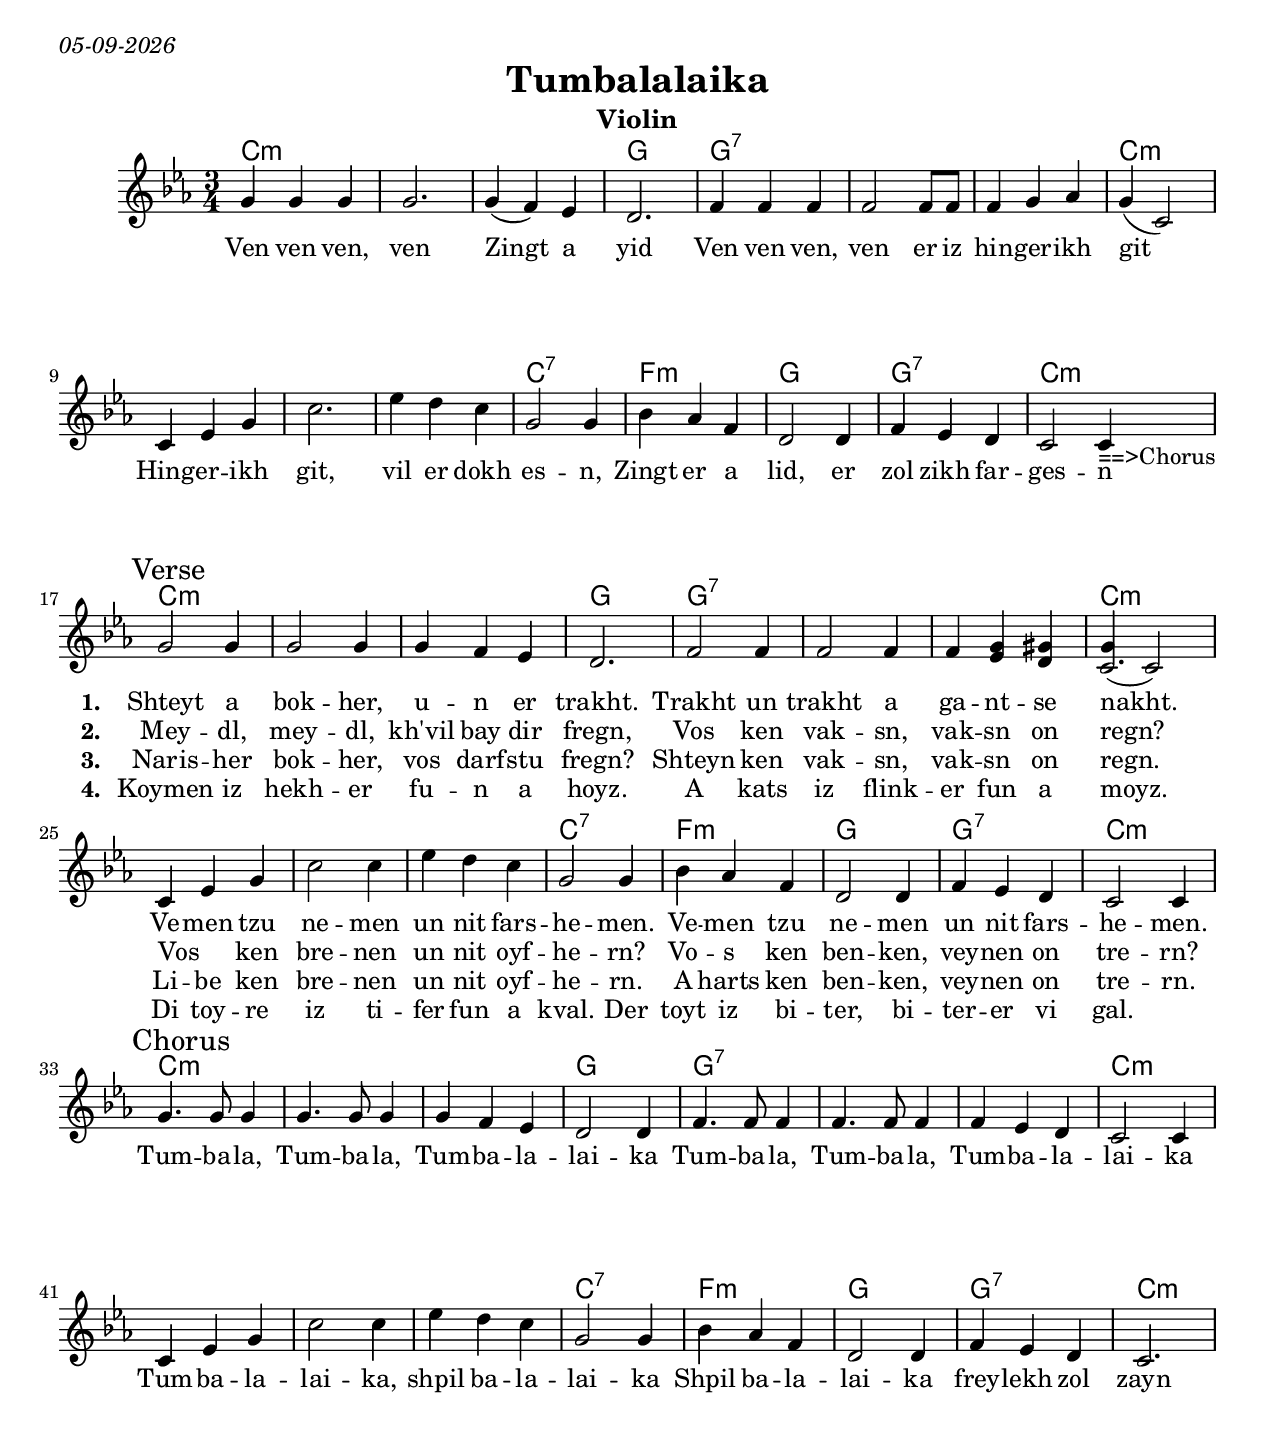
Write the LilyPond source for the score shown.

\version "2.18.0"
\include "english.ly"
%\pointAndClickOff
\paper{
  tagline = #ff
  print-all-headers = ##t
  #(set-paper-size "letter")
}
date = #(strftime "%d-%m-%Y" (localtime (current-time)))

\markup{ \italic{ \date }  }

%\markup{ Got something to say? }

global = {
  \clef treble
  \key c \minor
  \time 3/4
  \set Score.markFormatter = #format-mark-box-alphabet
}

%#################################### Melody ########################

melody = \relative c'' {
  \global
  %\partial 16*3 a16 d f   %lead in notes

   % Introduction
   g4 g g
   g2.
   g4 (f) ef
   d2.

   f4 f f
   f2 f8 f
   f4 g af

   g4 (c,2)

   c4 ef g
   c2.
   ef4 d c
   g2 g4

   bf4 af f
   d2 d4
   f4 ef d
   c2 c4 _"==>Chorus"


 % \repeat volta 2{
    \mark Verse
    g'2 g4
    g2 g4
    g4 f ef
    d2.

    f2 f4
    f2 f4
    %f4 <<ef g>> <<d gs>>
    f4
    <<{ef4 d
      c2.}
      {g'4 gs
    g4 (c,2)}>>


    c4 ef g
    c2 c4
    ef4 d c
    g2 g4
    bf4 af f
    d2 d4
    f4 ef d
    c2 c4
 % }
 \break

  %\repeat volta 2{
   \mark Chorus

    g'4. g8 g4
    g4. g8 g4
    g4 f ef
    d2 d4

    f4. f8 f4
    f4. f8 f4
    f4 ef d
    c2 c4
    c4 ef g
    c2 c4

    ef4 d c
    g2 g4
    bf4 af f
    d2 d4
    f4 ef d
    c2.
 % }


}
%################################# Lyrics #####################
\addlyrics{
           % \repeat unfold  40{\skip 2}
            Ven ven ven, ven
            Zingt a yid
            Ven ven ven, ven er iz hin -- ger -- ikh git
            Hing -- er -- ikh git, vil er dokh es -- n,
            Zingt er a lid, er zol zikh far -- ges -- n

            \set stanza = #"1. "
            Shteyt a bok -- her, u -- n er trakht.
            Trakht un trakht a ga -- nt -- se  nakht.
            Ve -- men tzu ne -- men un nit fars -- he -- men.
            Ve -- men tzu ne -- men un nit fars -- he -- men.
            Tum -- ba -- la, Tum -- ba -- la, Tum -- ba -- la -- lai -- ka
            Tum -- ba -- la, Tum -- ba -- la, Tum -- ba -- la -- lai -- ka
            Tum -- ba -- la -- lai -- ka, shpil ba -- la -- lai -- ka
            Shpil ba -- la -- lai -- ka  frey -- lekh zol zayn
            (au: sh -- pil ba -- la -- lay -- ke, frey -- lekh zol zayn!)

}

\addlyrics {
             \repeat unfold  36{\skip 2}
             \set stanza = #"2. "
             Mey -- dl, mey -- dl, kh'vil bay dir fregn,
             Vos ken vak -- sn, vak -- sn on regn?
             Vos _ ken bre -- nen un nit oyf -- he -- rn?
             Vo -- s   ken ben -- ken, vey -- nen on tre -- rn?
}

\addlyrics {
             \repeat unfold  36{\skip 2}
             \set stanza = #"3. "
             Naris -- her bok -- her, vos darf -- stu fregn?
             Shteyn ken vak -- sn, vak -- sn on regn.
             Li -- be ken bre -- nen un nit oyf -- he -- rn.
             A harts ken ben -- ken, vey -- nen on tre -- rn.
}
\addlyrics {
             \repeat unfold  36{\skip 2}
             \set stanza = #"4. "
             Koymen iz hekh -- er fu -- n  a hoyz.
             A kats iz flink -- er fun a moyz.
             Di toy -- re iz ti -- fer fun a kval.
             Der toyt iz bi -- ter, bi -- ter -- er vi gal.

}
%################################# Chords #######################
harmonies = \chordmode {
  c4*9:m
  g4*3
  g4*9:7
  c4*12:m
  c4*3:7
  f4*3:m
  g4*3
  g4*3:7
  c4*3:m


  c4*9:m
  g4*3
  g4*9:7
  c4*12:m
  c4*3:7
  f4*3:m
  g4*3
  g4*3:7
  c4*3:m
  %chorus
  c4*9:m
  g4*3
  g4*9:7
  c4*12:m
  c4*3:7
  f4*3:m
  g4*3
  g4*3:7
  c4*3:m



}

\score {
  <<
    \new ChordNames {
      \set chordChanges = ##f
       \harmonies
    }
    \new Staff   \melody
  >>
  \header{
    title= "Tumbalalaika"
    subtitle=""
    composer= ""
    instrument = "Violin"
    arranger= ""
  }
  \midi{\tempo 4 = 120}
  \layout{indent = 1.0\cm}
}

% more verses:
\markup{}
\markup {
  \fill-line {
    \hspace #0.1 % distance from left margin
    \column {
      \line { ""
              \column {

                "A young lad stands, and he thinks"
                "Thinks and thinks the whole night through"
                "Whom to take and not to shame"
                "Whom to take and not to shame"
                " "
                "Girl, girl, I want to ask of you"
                "What can grow, grow without rain?"
                "What can burn and never end?"
                "What can yearn, cry without tears?"
                " "
                "Foolish lad, why do you have to ask?"
                "A stone can grow, grow without rain"
                "Love can burn and never end"
                "A heart can yearn, cry without tears"
              }
      }
      \hspace #0.2 % vertical distance between verses
      \line { ""
              \column {
                " "

              }
      }
    }
    \hspace #0.1  % horiz. distance between columns
    \column {
      \line { ""
              \column {
                ""
                "What is higher than a house?"
                "What is swifter than a mouse?"
                "What is deeper than a well?"
                "What is bitter, more bitter than gall?"
                " "
                "A chimney is higher than a house"
                "A cat is swifter than a mouse"
                "The Torah is deeper than a well"
                "Death is bitter, more bitter than gall"
              }
      }
      \hspace #0.2 % distance between verses
      \line { "Chorus."
              \column {
                " "
                "Tumbala, Tumbala, Tumbalalaika"
                %"Tumbala, Tumbala, Tumbalalaika"
                "Tumbalalaika, play  balalaika"
                "Play balalaika, may we be happy"
              }
      }
    }
    \hspace #0.1 % distance to right margin
  }
}




%{
Ven zingt a yid,
Ven er iz hingerikh git (hungry)
Hingerikh git, vil er dokh esn,
Zingt er a lid, er zol zikh fargesn

When a jew sings, and he is hungry,
And wants to eat, he sings a song to forget his hunger.

Shteyt a bokher, un er trakht
(also shteyt un trakht)
Trakht un trakht a gantse nakht
Vemen tzu nemen un nit farshemen
Vemen tzu nemen un nit farshemen
Tumbala, Tumbala, Tumbalalaika
Tumbala, Tumbala, Tumbalalaika
Tumbalalaika, shpil balalaika
Tumbalalaika (also Shpil balalaika), freylekh zol zayn
(au: shpil balalayke, freylekh zol zayn!)

Meydl, meydl, kh'vil bay dir fregn,
Vos ken vaksn, vaksn on regn?
Vos ken brenen un nit oyfhern?
Vos ken benken, veynen on trern?


Narisher bokher, vos darfstu fregn?
A shteyn ken vaksn, vaksn on regn.
Libe ken brenen un nit oyfhern.
A harts ken benken, veynen on trern.


Vos iz hekher fun a hoyz?
Vos iz flinker fun a moyz?
Vos iz tifer fun a kval?
Vos iz biter, biterer vi gal?
 .
A koymen iz hekher fun a hoyz.
A kats iz flinker fun a moyz.
Di toyre iz tifer fun a kval.
Der toyt iz biter, biterer vi gal.
 .

A young lad stands, and he thinks
Thinks and thinks the whole night through
Whom to take and not to shame
Whom to take and not to shame
((chorus))
Tumbala, Tumbala, Tumbalalaika
Tumbala, Tumbala, Tumbalalaika
Tumbalalaika, strum balalaika
Tumbalalaika, may we be happy
Girl, girl, I want to ask of you
What can grow, grow without rain?
What can burn and never end?
What can yearn, cry without tears?
((chorus))
Foolish lad, why do you have to ask?
A stone can grow, grow without rain
Love can burn and never end
A heart can yearn, cry without tears
((chorus))
What is higher than a house?
What is swifter than a mouse?
What is deeper than a well?
What is bitter, more bitter than gall?
((chorus))
A chimney is higher than a house
A cat is swifter than a mouse
The Torah is deeper than a well
Death is bitter, more bitter than gall
((chorus))

%}